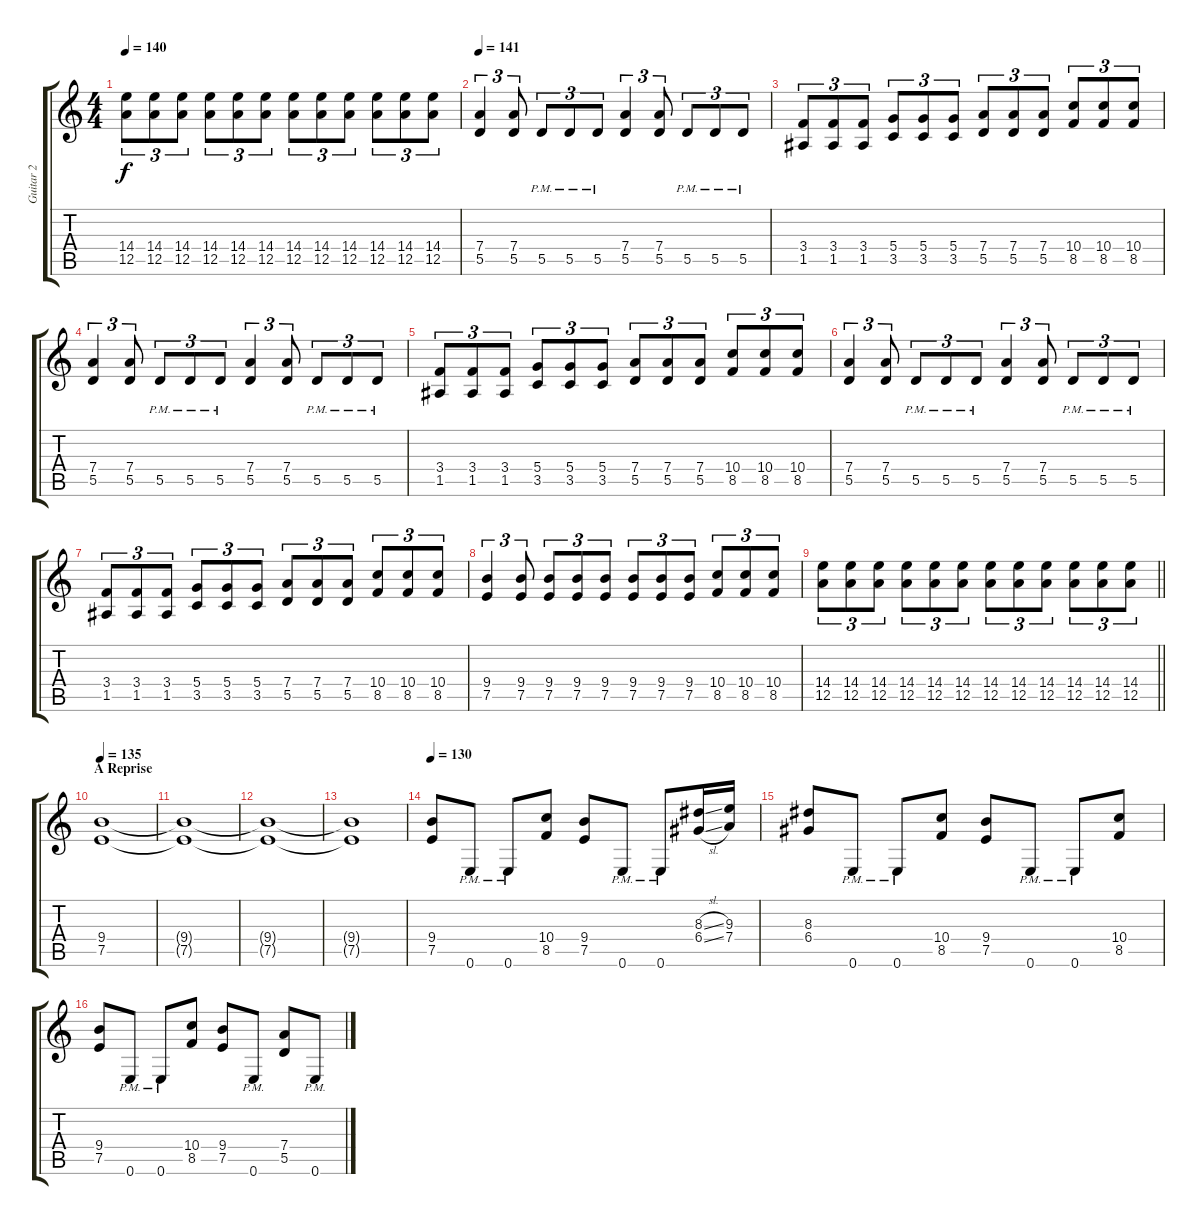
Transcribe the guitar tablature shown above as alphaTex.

\track ("Guitar 2" "Guitar 2") {instrument distortionguitar}
\staff {score tabs}
\tuning (E4 B3 G3 D3 A2 E2) {hide}
\ts (4 4)
\tempo 140
\clef g2
\ks c
(14.4 12.5).8{tu (3 2) dy f} (14.4 12.5).8{tu (3 2)} (14.4 12.5).8{tu (3 2)} (14.4 12.5).8{tu (3 2)} (14.4 12.5).8{tu (3 2)} (14.4 12.5).8{tu (3 2)} (14.4 12.5).8{tu (3 2)} (14.4 12.5).8{tu (3 2)} (14.4 12.5).8{tu (3 2)} (14.4 12.5).8{tu (3 2)} (14.4 12.5).8{tu (3 2)} (14.4 12.5).8{tu (3 2)} |
\tempo 141
(7.4 5.5).4{tu (3 2)} (7.4 5.5).8{tu (3 2)} 5.5{pm}.8{tu (3 2)} 5.5{pm}.8{tu (3 2)} 5.5{pm}.8{tu (3 2)} (7.4 5.5).4{tu (3 2)} (7.4 5.5).8{tu (3 2)} 5.5{pm}.8{tu (3 2)} 5.5{pm}.8{tu (3 2)} 5.5{pm}.8{tu (3 2)} |
(3.4 1.5).8{tu (3 2)} (3.4 1.5).8{tu (3 2)} (3.4 1.5).8{tu (3 2)} (5.4 3.5).8{tu (3 2)} (5.4 3.5).8{tu (3 2)} (5.4 3.5).8{tu (3 2)} (7.4 5.5).8{tu (3 2)} (7.4 5.5).8{tu (3 2)} (7.4 5.5).8{tu (3 2)} (10.4 8.5).8{tu (3 2)} (10.4 8.5).8{tu (3 2)} (10.4 8.5).8{tu (3 2)} |
(7.4 5.5).4{tu (3 2)} (7.4 5.5).8{tu (3 2)} 5.5{pm}.8{tu (3 2)} 5.5{pm}.8{tu (3 2)} 5.5{pm}.8{tu (3 2)} (7.4 5.5).4{tu (3 2)} (7.4 5.5).8{tu (3 2)} 5.5{pm}.8{tu (3 2)} 5.5{pm}.8{tu (3 2)} 5.5{pm}.8{tu (3 2)} |
(3.4 1.5).8{tu (3 2)} (3.4 1.5).8{tu (3 2)} (3.4 1.5).8{tu (3 2)} (5.4 3.5).8{tu (3 2)} (5.4 3.5).8{tu (3 2)} (5.4 3.5).8{tu (3 2)} (7.4 5.5).8{tu (3 2)} (7.4 5.5).8{tu (3 2)} (7.4 5.5).8{tu (3 2)} (10.4 8.5).8{tu (3 2)} (10.4 8.5).8{tu (3 2)} (10.4 8.5).8{tu (3 2)} |
(7.4 5.5).4{tu (3 2)} (7.4 5.5).8{tu (3 2)} 5.5{pm}.8{tu (3 2)} 5.5{pm}.8{tu (3 2)} 5.5{pm}.8{tu (3 2)} (7.4 5.5).4{tu (3 2)} (7.4 5.5).8{tu (3 2)} 5.5{pm}.8{tu (3 2)} 5.5{pm}.8{tu (3 2)} 5.5{pm}.8{tu (3 2)} |
(3.4 1.5).8{tu (3 2)} (3.4 1.5).8{tu (3 2)} (3.4 1.5).8{tu (3 2)} (5.4 3.5).8{tu (3 2)} (5.4 3.5).8{tu (3 2)} (5.4 3.5).8{tu (3 2)} (7.4 5.5).8{tu (3 2)} (7.4 5.5).8{tu (3 2)} (7.4 5.5).8{tu (3 2)} (10.4 8.5).8{tu (3 2)} (10.4 8.5).8{tu (3 2)} (10.4 8.5).8{tu (3 2)} |
(9.4 7.5).4{tu (3 2)} (9.4 7.5).8{tu (3 2)} (9.4 7.5).8{tu (3 2)} (9.4 7.5).8{tu (3 2)} (9.4 7.5).8{tu (3 2)} (9.4 7.5).8{tu (3 2)} (9.4 7.5).8{tu (3 2)} (9.4 7.5).8{tu (3 2)} (10.4 8.5).8{tu (3 2)} (10.4 8.5).8{tu (3 2)} (10.4 8.5).8{tu (3 2)} |
\barLineRight lightlight
(14.4 12.5).8{tu (3 2)} (14.4 12.5).8{tu (3 2)} (14.4 12.5).8{tu (3 2)} (14.4 12.5).8{tu (3 2)} (14.4 12.5).8{tu (3 2)} (14.4 12.5).8{tu (3 2)} (14.4 12.5).8{tu (3 2)} (14.4 12.5).8{tu (3 2)} (14.4 12.5).8{tu (3 2)} (14.4 12.5).8{tu (3 2)} (14.4 12.5).8{tu (3 2)} (14.4 12.5).8{tu (3 2)} |
\section ("" "A Reprise")
\tempo 135
(9.4 7.5).1 |
(9.4{t} 7.5{t}).1 |
(9.4{t} 7.5{t}).1 |
(9.4{t} 7.5{t}).1 |
\tempo 130
(9.4 7.5).8 0.6{pm}.8 0.6{pm}.8 (10.4 8.5).8 (9.4 7.5).8 0.6{pm}.8 0.6{pm}.8 (8.3{sl} 6.4{sl}).16 (9.3 7.4).16 |
(8.3 6.4).8 0.6{pm}.8 0.6{pm}.8 (10.4 8.5).8 (9.4 7.5).8 0.6{pm}.8 0.6{pm}.8 (10.4 8.5).8 |
(9.4 7.5).8 0.6{pm}.8 0.6{pm}.8 (10.4 8.5).8 (9.4 7.5).8 0.6{pm}.8 (7.4 5.5).8 0.6{pm}.8
